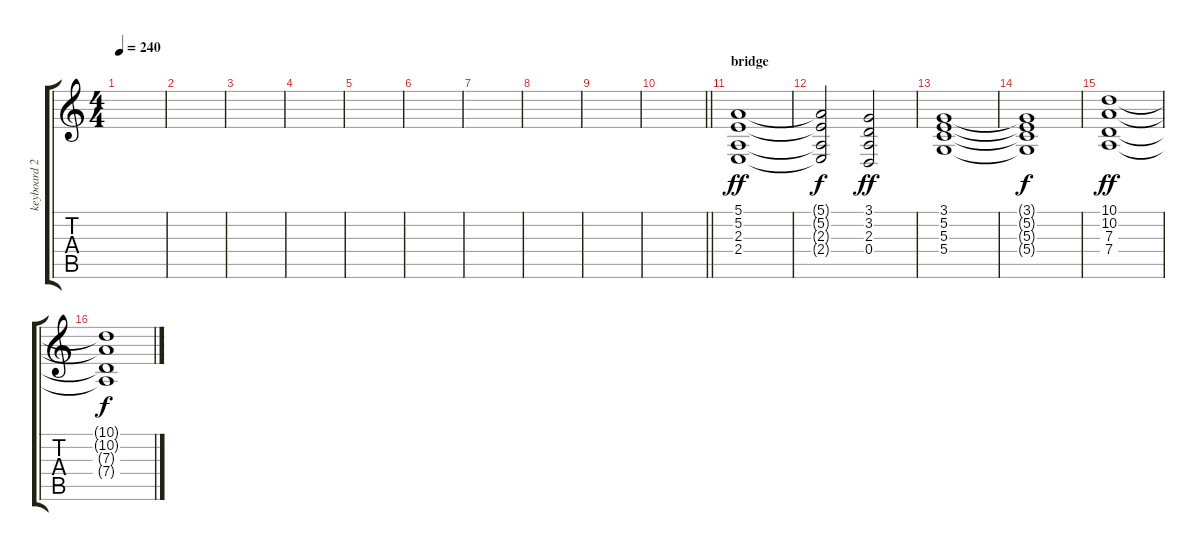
\track ("keyboard 2" "keyboard 2") {instrument pad4choir}
\staff {score tabs}
\tuning (E4 B3 G3 D3 A2 D2) {hide}
\ts (4 4)
\tempo 240
\clef g2
\ks c
|
|
|
|
|
|
|
|
|
\barLineRight lightlight
|
\section ("" "bridge")
(5.1 5.2 2.3 2.4).1{dy ff instrument fx7echoes} |
(5.1{t} 5.2{t} 2.3{t} 2.4{t}).2{dy f} (3.1 3.2 2.3 0.4).2{dy ff} |
(3.1 5.2 5.3 5.4).1 |
(3.1{t} 5.2{t} 5.3{t} 5.4{t}).1{dy f} |
(10.1 10.2 7.3 7.4).1{dy ff} |
(10.1{t} 10.2{t} 7.3{t} 7.4{t}).1{dy f}
